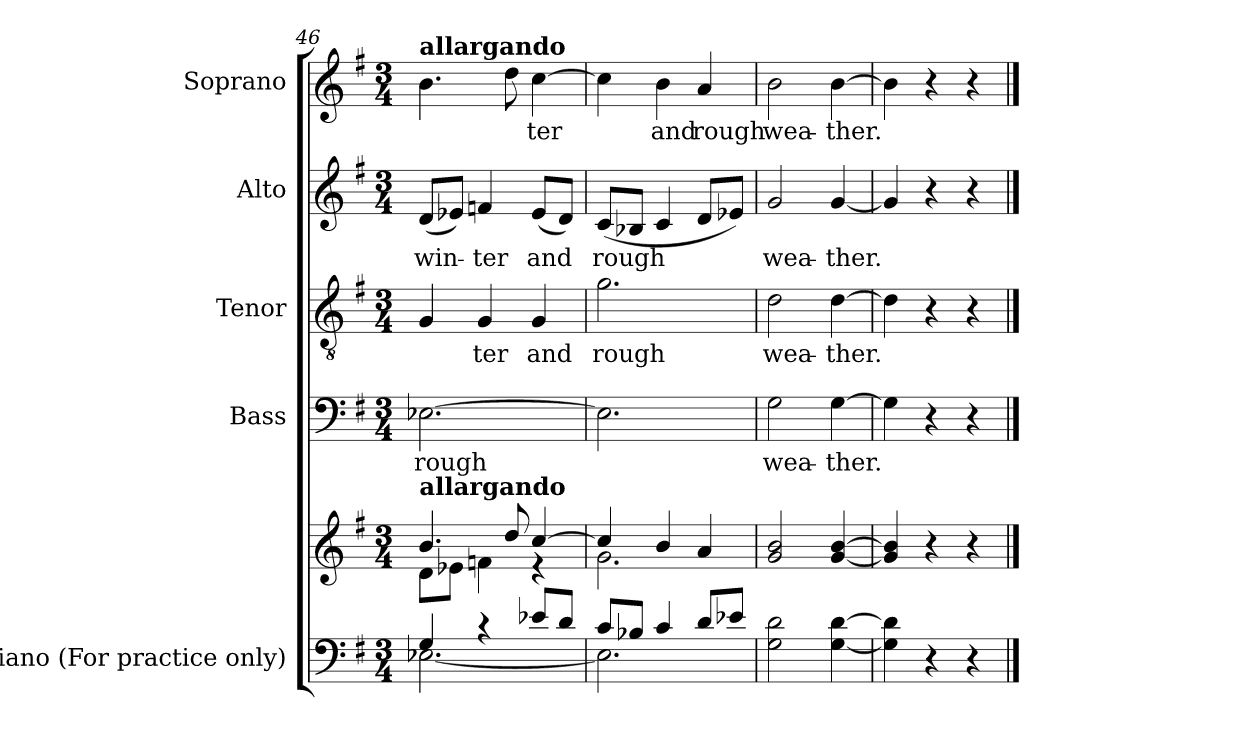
**kern	**kern	**kern	**text	**kern	**text	**kern	**text	**kern	**text
*part5	*part5	*part4	*part4	*part3	*part3	*part2	*part2	*part1	*part1
*staff6	*staff5	*staff4	*staff4	*staff3	*staff3	*staff2	*staff2	*staff1	*staff1
*I"Piano (For  practice  only)	*	*I"Bass	*	*I"Tenor	*	*I"Alto	*	*I"Soprano	*
*I'Pno.	*	*I'B.	*	*I'T.	*	*I'A.	*	*I'S.	*
*clefF4	*clefG2	*clefF4	*	*clefGv2	*	*clefG2	*	*clefG2	*
*	*	*	*	*ITrd7c12	*	*	*	*	*
*k[f#]	*k[f#]	*k[f#]	*	*k[f#]	*	*k[f#]	*	*k[f#]	*
*G:	*G:	*G:	*	*G:	*	*G:	*	*G:	*
*M3/4	*M3/4	*M3/4	*	*M3/4	*	*M3/4	*	*M3/4	*
=46	=46	=46	=46	=46	=46	=46	=46	=46	=46
*^	*^	*	*	*	*	*	*	*	*
!	!	!	!	!	!LO:LY:b:color=#000000	!	!	!	!	!	!
!	!	!	!	!	!	!	!	!	!	!LO:TX:a:B:t=allargando	!
!	!	!LO:TX:a:B:t=allargando	!	!	!	!	!	!	!	!	!
!	!	!	!	!	!	!	!	!	!LO:LY:b:color=#000000	!	!
4Gi/	[<2.E-Xi\	4.bi/	8di\L	[>2.E-Xi\	rough	4GGi/	.	(8di/L	win-	4.bi\	.
.	.	.	8e-Xi\J	.	.	.	.	8e-Xi/J)	.	.	.
!	!	!	!	!	!	!	!LO:LY:b:color=#000000	!	!	!	!
!	!	!	!	!	!	!	!	!	!LO:LY:b:color=#000000	!	!
4r	.	.	4fni\	.	.	4GGi/	-ter	4fni/	-ter	.	.
.	.	8ddi/	.	.	.	.	.	.	.	8ddi\	.
!	!	!	!	!	!	!	!LO:LY:b:color=#000000	!	!	!	!
!	!	!	!	!	!	!	!	!	!LO:LY:b:color=#000000	!	!
!	!	!	!	!	!	!	!	!	!	!	!LO:LY:b:color=#000000
8e-Xi/L	.	[>4cci/	4r	.	.	4GGi/	and	(8e-i/L	and	[>4cci\	-ter
8di/J	.	.	.	.	.	.	.	8di/J)	.	.	.
=47	=47	=47	=47	=47	=47	=47	=47	=47	=47	=47	=47
!	!	!	!	!	!	!	!LO:LY:b:color=#000000	!	!	!	!
!	!	!	!	!	!	!	!	!	!LO:LY:b:color=#000000	!	!
8ci/L	2.E-i\]	4cci/]	2.gi\	2.E-i\]	.	2.Gi\	rough	(8ci/L	rough	4cci\]	.
8B-Xi/J	.	.	.	.	.	.	.	8B-Xi/J	.	.	.
!	!	!	!	!	!	!	!	!	!	!	!LO:LY:b:color=#000000
4ci/	.	4bi/	.	.	.	.	.	4ci/	.	4bi\	and
!	!	!	!	!	!	!	!	!	!	!	!LO:LY:b:color=#000000
8di/L	.	4ai/	.	.	.	.	.	8di/L	.	4ai/	rough
8e-Xi/J	.	.	.	.	.	.	.	8e-Xi/J)	.	.	.
*v	*v	*	*	*	*	*	*	*	*	*	*
*	*v	*v	*	*	*	*	*	*	*	*
=48	=48	=48	=48	=48	=48	=48	=48	=48	=48
!	!	!	!LO:LY:b:color=#000000	!	!	!	!	!	!
!	!	!	!	!	!LO:LY:b:color=#000000	!	!	!	!
!	!	!	!	!	!	!	!LO:LY:b:color=#000000	!	!
!	!	!	!	!	!	!	!	!	!LO:LY:b:color=#000000
2Gi\ 2di	2gi/ 2bi	2Gi\	wea-	2Di\	wea-	2gi/	wea-	2bi\	wea-
!	!	!	!LO:LY:b:color=#000000	!	!	!	!	!	!
!	!	!	!	!	!LO:LY:b:color=#000000	!	!	!	!
!	!	!	!	!	!	!	!LO:LY:b:color=#000000	!	!
!	!	!	!	!	!	!	!	!	!LO:LY:b:color=#000000
[<4Gi\ [>4di	[<4gi/ [>4bi	[>4Gi\	-ther.	[>4Di\	-ther.	[<4gi/	-ther.	[>4bi\	-ther.
=49	=49	=49	=49	=49	=49	=49	=49	=49	=49
4Gi\] 4di]	4gi/] 4bi]	4Gi\]	.	4Di\]	.	4gi/]	.	4bi\]	.
4r	4r	4r	.	4r	.	4r	.	4r	.
4r	4r	4r	.	4r	.	4r	.	4r	.
==	==	==	==	==	==	==	==	==	==
*-	*-	*-	*-	*-	*-	*-	*-	*-	*-
